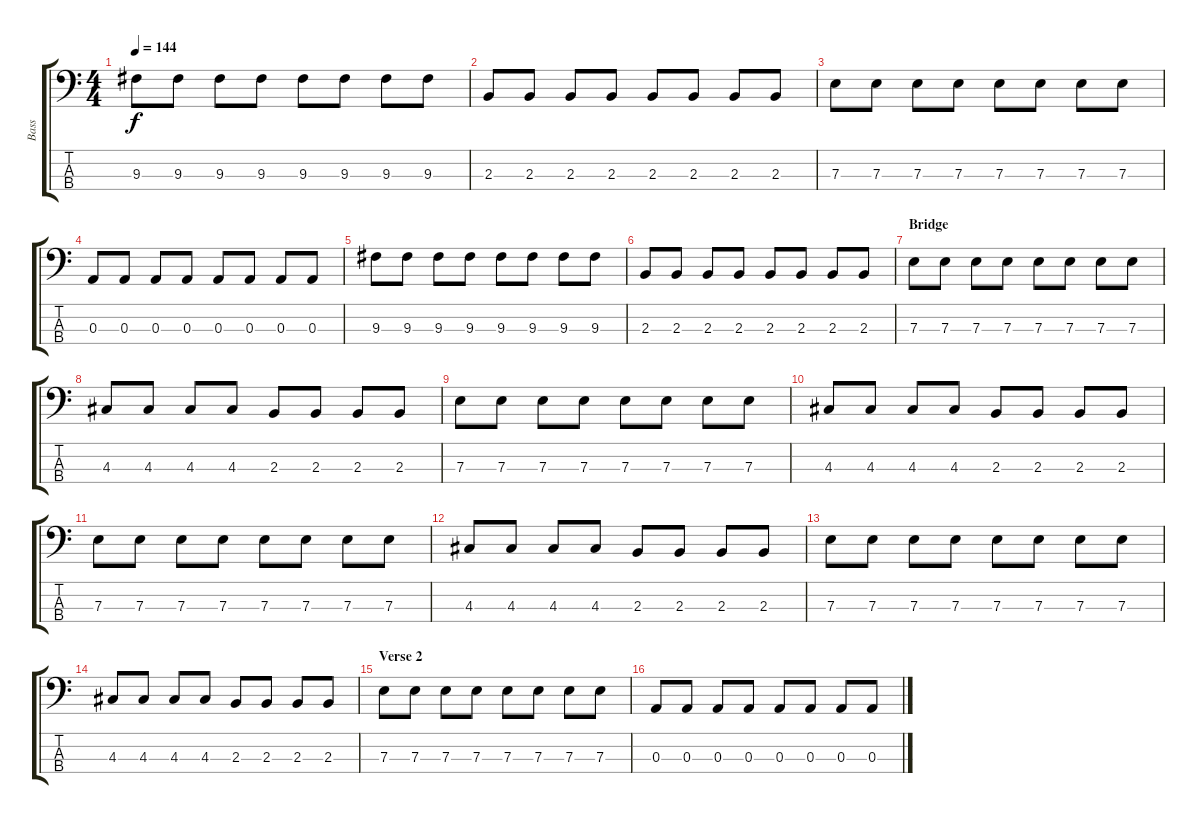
\track ("Bass" "Bass") {instrument electricbassfinger}
\staff {score tabs}
\tuning (G2 D2 A1 E1) {hide}
\ts (4 4)
\tempo 144
\clef f4
\ks c
9.3.8{dy f} 9.3.8 9.3.8 9.3.8 9.3.8 9.3.8 9.3.8 9.3.8 |
2.3.8 2.3.8 2.3.8 2.3.8 2.3.8 2.3.8 2.3.8 2.3.8 |
7.3.8 7.3.8 7.3.8 7.3.8 7.3.8 7.3.8 7.3.8 7.3.8 |
0.3.8 0.3.8 0.3.8 0.3.8 0.3.8 0.3.8 0.3.8 0.3.8 |
9.3.8 9.3.8 9.3.8 9.3.8 9.3.8 9.3.8 9.3.8 9.3.8 |
2.3.8 2.3.8 2.3.8 2.3.8 2.3.8 2.3.8 2.3.8 2.3.8 |
\section ("" "Bridge")
7.3.8 7.3.8 7.3.8 7.3.8 7.3.8 7.3.8 7.3.8 7.3.8 |
4.3.8 4.3.8 4.3.8 4.3.8 2.3.8 2.3.8 2.3.8 2.3.8 |
7.3.8 7.3.8 7.3.8 7.3.8 7.3.8 7.3.8 7.3.8 7.3.8 |
4.3.8 4.3.8 4.3.8 4.3.8 2.3.8 2.3.8 2.3.8 2.3.8 |
7.3.8 7.3.8 7.3.8 7.3.8 7.3.8 7.3.8 7.3.8 7.3.8 |
4.3.8 4.3.8 4.3.8 4.3.8 2.3.8 2.3.8 2.3.8 2.3.8 |
7.3.8 7.3.8 7.3.8 7.3.8 7.3.8 7.3.8 7.3.8 7.3.8 |
4.3.8 4.3.8 4.3.8 4.3.8 2.3.8 2.3.8 2.3.8 2.3.8 |
\section ("" "Verse 2")
7.3.8 7.3.8 7.3.8 7.3.8 7.3.8 7.3.8 7.3.8 7.3.8 |
0.3.8 0.3.8 0.3.8 0.3.8 0.3.8 0.3.8 0.3.8 0.3.8
